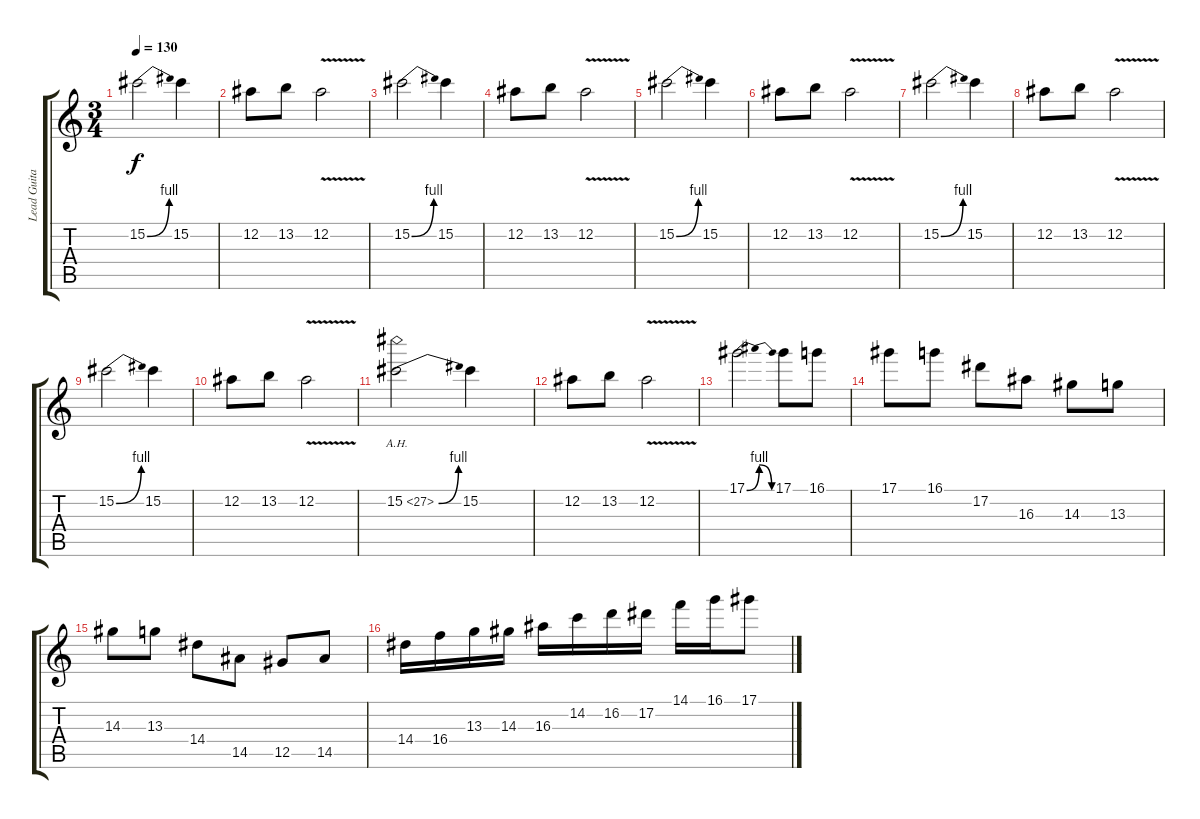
\track ("Lead Guitar" "Lead Guita") {instrument distortionguitar}
\staff {score tabs}
\tuning (Eb4 Bb3 Gb3 Db3 Ab2 Eb2) {hide}
\ts (3 4)
\tempo 130
\clef g2
\ks c
15.2{be (bend 0 0 60 4)}.2{dy f volume 15} 15.2.4 |
12.2.8 13.2.8 12.2{v}.2 |
15.2{be (bend 0 0 60 4)}.2 15.2.4 |
12.2.8 13.2.8 12.2{v}.2 |
15.2{be (bend 0 0 60 4)}.2 15.2.4 |
12.2.8 13.2.8 12.2{v}.2 |
15.2{be (bend 0 0 60 4)}.2 15.2.4 |
12.2.8 13.2.8 12.2{v}.2 |
15.2{be (bend 0 0 60 4)}.2 15.2.4 |
12.2.8 13.2.8 12.2{v}.2 |
15.2{be (bend 0 0 60 4) ah 12}.2 15.2.4 |
12.2.8 13.2.8 12.2{v}.2 |
17.1{be (bendrelease 0 0 30 4 50 4 60 0)}.2 17.1.8 16.1.8 |
17.1.8 16.1.8 17.2.8 16.3.8 14.3.8 13.3.8 |
14.3.8 13.3.8 14.4.8 14.5.8 12.5.8 14.5.8 |
14.4.16 16.4.16 13.3.16 14.3.16 16.3.16 14.2.16 16.2.16 17.2.16 14.1.16 16.1.16 17.1.8
